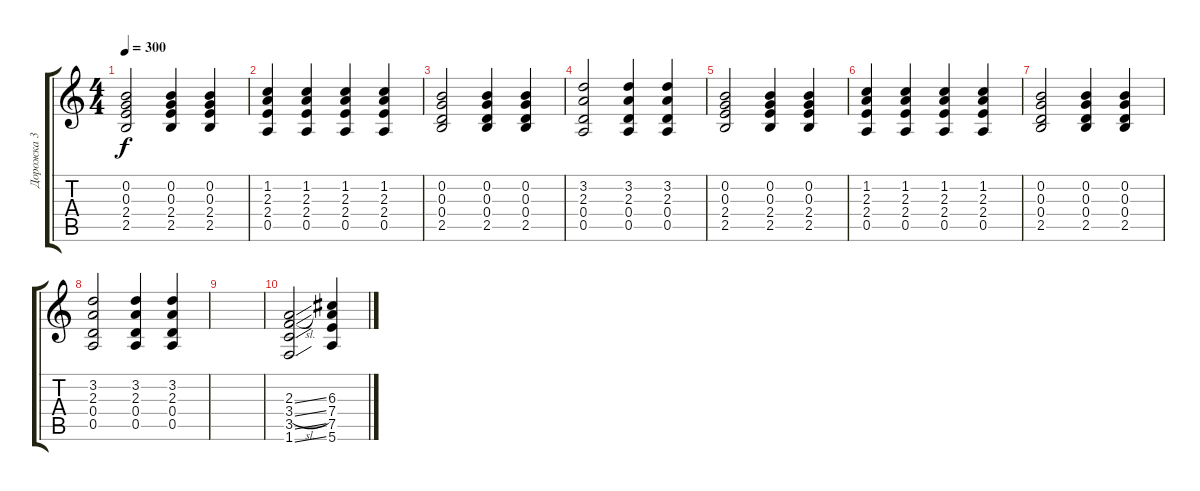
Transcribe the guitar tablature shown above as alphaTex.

\track ("Дорожка 3" "Дорожка 3") {instrument distortionguitar}
\staff {score tabs}
\tuning (E4 B3 G3 D3 A2 E2) {hide}
\ts (4 4)
\tempo 300
\clef g2
\ks c
(0.2 0.3 2.4 2.5).2{dy f} (0.2 0.3 2.4 2.5).4 (0.2 0.3 2.4 2.5).4 |
(1.2 2.3 2.4 0.5).4 (1.2 2.3 2.4 0.5).4 (1.2 2.3 2.4 0.5).4 (1.2 2.3 2.4 0.5).4 |
(0.2 0.3 0.4 2.5).2 (0.2 0.3 0.4 2.5).4 (0.2 0.3 0.4 2.5).4 |
(3.2 2.3 0.4 0.5).2 (3.2 2.3 0.4 0.5).4 (3.2 2.3 0.4 0.5).4 |
(0.2 0.3 2.4 2.5).2 (0.2 0.3 2.4 2.5).4 (0.2 0.3 2.4 2.5).4 |
(1.2 2.3 2.4 0.5).4 (1.2 2.3 2.4 0.5).4 (1.2 2.3 2.4 0.5).4 (1.2 2.3 2.4 0.5).4 |
(0.2 0.3 0.4 2.5).2 (0.2 0.3 0.4 2.5).4 (0.2 0.3 0.4 2.5).4 |
(3.2 2.3 0.4 0.5).2 (3.2 2.3 0.4 0.5).4 (3.2 2.3 0.4 0.5).4 |
|
(2.3{ss} 3.4{sl} 3.5{ss} 1.6{ss}).2 (6.3 7.4 7.5 5.6).4
